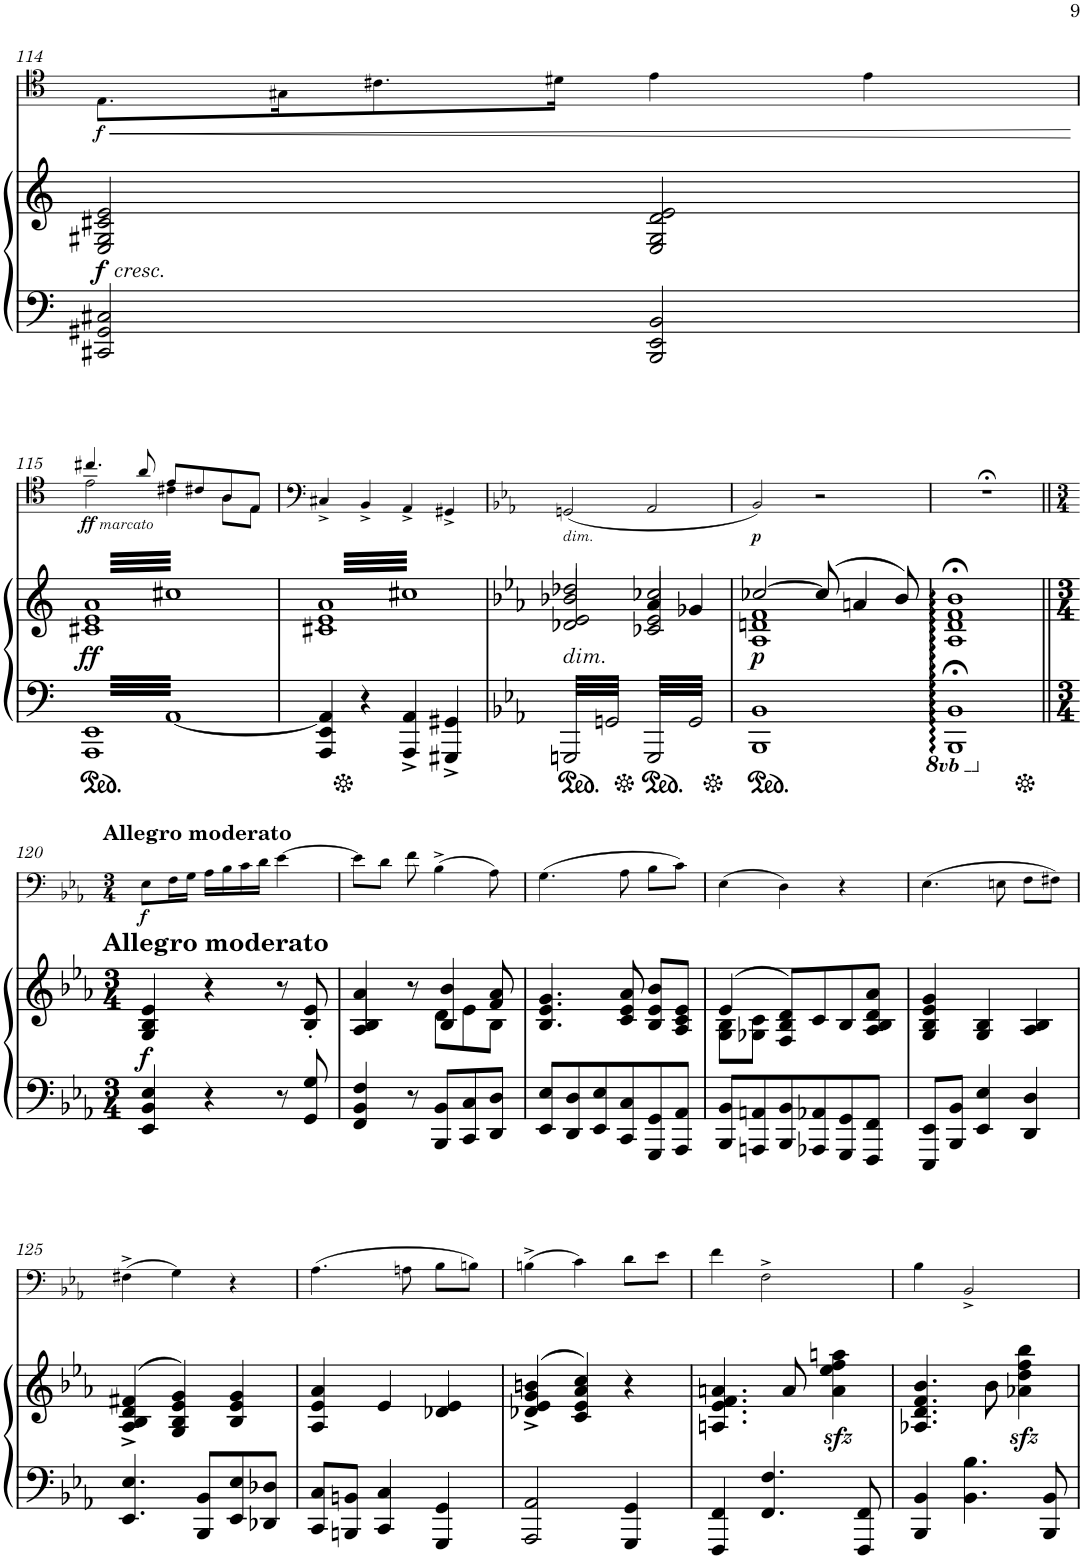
**kern	**kern	**dynam	**kern	**dynam
*part2	*part2	*part2	*part1	*part1
*staff3	*staff2	*staff2/3	*staff1	*staff1
*I"Piano	*	*	*I"Trombone	*
*I'Pno	*	*	*I'Trb	*
!!LO:PB:g=z
*clefF4	*clefG2	*	*clefF4	*
*k[]	*k[]	*	*k[]	*
*M4/4	*M4/4	*	*M4/4	*
*met(c)	*met(c)	*	*met(c)	*
=114	=114	=114	=114	=114
!	!LO:TX:b:i:t=cresc.	!	!	!
!	!	!LO:DY:b	!	!LO:HP:b
!	!	!	!	!LO:DY:n=1:b
2CC#X/ 2GG#X/ 2C#X/	2E/ 2G#X/ 2c#X/ 2e/	f	8.E\L	< f
.	.	.	16G#X\K	.
.	.	.	8.c#X\	.
.	.	.	16d#X\Jk	.
2BBB/ 2EE/ 2BB/	2E/ 2G#/ 2d/ 2e/	.	4e\	.
.	.	.	4e\	.
.	.	.	.	[
!!LO:LB:g=z
=115	=115	=115	=115	=115
*	*	*	*^	*
!	!	!	!LO:TX:b:i:t=marcato	!	!
!	!	!LO:DY:b	!	!	!LO:DY:b
*	*tremolo	*	*	*	*
3.AAA 3.EE	64c#X 64e 64aLLLL	ff	4.cc#X/	2e\	ff
.	64cc#X	.	.	.	.
.	64c#X 64e 64a	.	.	.	.
.	64cc#X	.	.	.	.
.	64c#X 64e 64a	.	.	.	.
.	64cc#X	.	.	.	.
.	64c#X 64e 64a	.	.	.	.
.	64cc#X	.	.	.	.
.	64c#X 64e 64a	.	.	.	.
.	64cc#X	.	.	.	.
.	64c#X 64e 64a	.	.	.	.
.	64cc#X	.	.	.	.
.	64c#X 64e 64a	.	.	.	.
.	64cc#X	.	.	.	.
.	64c#X 64e 64a	.	.	.	.
.	64cc#X	.	.	.	.
.	64c#X 64e 64a	.	.	.	.
.	64cc#X	.	.	.	.
.	64c#X 64e 64a	.	.	.	.
.	64cc#X	.	.	.	.
.	64c#X 64e 64a	.	.	.	.
.	64cc#X	.	.	.	.
.	64c#X 64e 64a	.	.	.	.
.	64cc#X	.	.	.	.
.	64c#X 64e 64a	.	8a/	.	.
.	64cc#X	.	.	.	.
.	64c#X 64e 64a	.	.	.	.
.	64cc#X	.	.	.	.
.	64c#X 64e 64a	.	.	.	.
.	64cc#X	.	.	.	.
.	64c#X 64e 64a	.	.	.	.
.	64cc#X	.	.	.	.
[3.AA	64c#X 64e 64a	.	8e/L	4c#X\	.
.	64cc#X	.	.	.	.
.	64c#X 64e 64a	.	.	.	.
.	64cc#X	.	.	.	.
.	64c#X 64e 64a	.	.	.	.
.	64cc#X	.	.	.	.
.	64c#X 64e 64a	.	.	.	.
.	64cc#X	.	.	.	.
.	64c#X 64e 64a	.	8c#X/	.	.
.	64cc#X	.	.	.	.
.	64c#X 64e 64a	.	.	.	.
.	64cc#X	.	.	.	.
.	64c#X 64e 64a	.	.	.	.
.	64cc#X	.	.	.	.
.	64c#X 64e 64a	.	.	.	.
.	64cc#X	.	.	.	.
.	64c#X 64e 64a	.	8A/	8A\L	.
.	64cc#X	.	.	.	.
.	64c#X 64e 64a	.	.	.	.
.	64cc#X	.	.	.	.
.	64c#X 64e 64a	.	.	.	.
.	64cc#X	.	.	.	.
.	64c#X 64e 64a	.	.	.	.
.	64cc#X	.	.	.	.
.	64c#X 64e 64a	.	8E/J	8E\J	.
.	64cc#X	.	.	.	.
.	64c#X 64e 64a	.	.	.	.
.	64cc#X	.	.	.	.
.	64c#X 64e 64a	.	.	.	.
.	64cc#X	.	.	.	.
.	64c#X 64e 64a	.	.	.	.
.	64cc#XJJJJ	.	.	.	.
*	*	*	*v	*v	*
=116	=116	=116	=116	=116
4AAA/ 4EE/ 4AA/]	64c#X 64e 64aLLLL	.	4C#X^/	.
.	64cc#X	.	.	.
.	64c#X 64e 64a	.	.	.
.	64cc#X	.	.	.
.	64c#X 64e 64a	.	.	.
.	64cc#X	.	.	.
.	64c#X 64e 64a	.	.	.
.	64cc#X	.	.	.
.	64c#X 64e 64a	.	.	.
.	64cc#X	.	.	.
.	64c#X 64e 64a	.	.	.
.	64cc#X	.	.	.
.	64c#X 64e 64a	.	.	.
.	64cc#X	.	.	.
.	64c#X 64e 64a	.	.	.
.	64cc#X	.	.	.
4r	64c#X 64e 64a	.	4BB^/	.
.	64cc#X	.	.	.
.	64c#X 64e 64a	.	.	.
.	64cc#X	.	.	.
.	64c#X 64e 64a	.	.	.
.	64cc#X	.	.	.
.	64c#X 64e 64a	.	.	.
.	64cc#X	.	.	.
.	64c#X 64e 64a	.	.	.
.	64cc#X	.	.	.
.	64c#X 64e 64a	.	.	.
.	64cc#X	.	.	.
.	64c#X 64e 64a	.	.	.
.	64cc#X	.	.	.
.	64c#X 64e 64a	.	.	.
.	64cc#X	.	.	.
4AAA/^ 4AA/^	64c#X 64e 64a	.	4AA^/	.
.	64cc#X	.	.	.
.	64c#X 64e 64a	.	.	.
.	64cc#X	.	.	.
.	64c#X 64e 64a	.	.	.
.	64cc#X	.	.	.
.	64c#X 64e 64a	.	.	.
.	64cc#X	.	.	.
.	64c#X 64e 64a	.	.	.
.	64cc#X	.	.	.
.	64c#X 64e 64a	.	.	.
.	64cc#X	.	.	.
.	64c#X 64e 64a	.	.	.
.	64cc#X	.	.	.
.	64c#X 64e 64a	.	.	.
.	64cc#X	.	.	.
4GGG#X/^ 4GG#X/^	64c#X 64e 64a	.	4GG#X^/	.
.	64cc#X	.	.	.
.	64c#X 64e 64a	.	.	.
.	64cc#X	.	.	.
.	64c#X 64e 64a	.	.	.
.	64cc#X	.	.	.
.	64c#X 64e 64a	.	.	.
.	64cc#X	.	.	.
.	64c#X 64e 64a	.	.	.
.	64cc#X	.	.	.
.	64c#X 64e 64a	.	.	.
.	64cc#X	.	.	.
.	64c#X 64e 64a	.	.	.
.	64cc#X	.	.	.
.	64c#X 64e 64a	.	.	.
.	64cc#XJJJJ	.	.	.
*	*Xtremolo	*	*	*
=117	=117	=117	=117	=117
*k[b-e-a-]	*k[b-e-a-]	*	*k[b-e-a-]	*
*	*^	*	*	*
!	!	!	!	!LO:TX:b:i:t=dim.	!
!	!LO:TX:b:i:t=dim.	!	!	!	!
6.GGGn/	2d-X/ 2e-/ 2dd-X/	2b-X/	.	(2GGn/	.
.	.	.	.	.	.
.	.	.	.	.	.
.	.	.	.	.	.
.	.	.	.	.	.
.	.	.	.	.	.
.	.	.	.	.	.
.	.	.	.	.	.
.	.	.	.	.	.
.	.	.	.	.	.
.	.	.	.	.	.
.	.	.	.	.	.
.	.	.	.	.	.
.	.	.	.	.	.
.	.	.	.	.	.
.	.	.	.	.	.
6.GGn/	.	.	.	.	.
.	.	.	.	.	.
.	.	.	.	.	.
.	.	.	.	.	.
.	.	.	.	.	.
.	.	.	.	.	.
.	.	.	.	.	.
.	.	.	.	.	.
.	.	.	.	.	.
.	.	.	.	.	.
.	.	.	.	.	.
.	.	.	.	.	.
.	.	.	.	.	.
.	.	.	.	.	.
.	.	.	.	.	.
.	.	.	.	.	.
6.GGG/	2c-X/ 2e-/ 2cc-X/	4a-/	.	2AA-/	.
6.GG/	.	4g-X/	.	.	.
=118	=118	=118	=118	=118	=118
!	!	!	!LO:DY:b	!	!LO:DY:b
1BBB- 1BB-	[2cc-X/	1A- 1dn 1f	p	2BB-/)	p
.	(8cc-/]	.	.	2r	.
.	4an/	.	.	.	.
.	8b-/)	.	.	.	.
*	*v	*v	*	*	*
=119	=119	=119	=119	=119
*8ba	*	*	*	*
1BBBB-;< 1BBB-;<	1A-;< 1d;< 1f;< 1b-;<	.	1r;<	.
!!LO:LB:g=z
=120||	=120||	=120||	=120||	=120||
*M3/4	*M3/4	*	*M3/4	*
*X8ba	*	*	*	*
!	!	!	!LO:TX:a:B:t=Allegro moderato	!
!	!LO:TX:a:B:t=Allegro moderato	!	!	!
!	!	!LO:DY:b	!	!LO:DY:b
4EE-/ 4BB-/ 4E-/	4G/ 4B-/ 4e-/	f	8E-\L	f
.	.	.	16F\L	.
.	.	.	16G\JJ	.
4r	4r	.	16A-\LL	.
.	.	.	16B-\	.
.	.	.	16c\	.
.	.	.	16d\JJ	.
8r	8r	.	[4e-\	.
8GG/ 8G/	8B-/' 8e-/'	.	.	.
=121	=121	=121	=121	=121
*	*^	*	*	*
4FF/ 4BB-/ 4F/	4A-/ 4a-/	4B-/	.	8e-\L]	.
.	.	.	.	8d\J	.
8r	8r	8ryy	.	8f\	.
8BBB-/ 8BB-/L	4B-/ 4b-/	8d\L	.	(4B-^\	.
8CC/ 8C/	.	8e-\	.	.	.
8DD/ 8D/J	8f/ 8a-/	8B-\J	.	8A-\)	.
*	*v	*v	*	*	*
=122	=122	=122	=122	=122
8EE-/ 8E-/L	4.B-/ 4.e-/ 4.g/	.	(4.G\	.
8DD/ 8D/	.	.	.	.
8EE-/ 8E-/	.	.	.	.
8CC/ 8C/	8c/ 8e-/ 8a-/	.	8A-\	.
8GGG/ 8GG/	8B-/ 8e-/ 8b-/L	.	8B-\L	.
8AAA-/ 8AA-/J	8A-/ 8c/ 8e-/J	.	8c\J)	.
=123	=123	=123	=123	=123
*	*^	*	*	*
8BBB-/ 8BB-/L	(4e-/	8G\ 8B-\L	.	(4E-\	.
8AAAn/ 8AAn/	.	8G-X\ 8c\J	.	.	.
8BBB-/ 8BB-/	8F/ 8B-/ 8d/L)	4ryy	.	4D\)	.
8AAA-X/ 8AA-X/	8c/	.	.	.	.
8GGG/ 8GG/	8B-/	4ryy	.	4r	.
8FFF/ 8FF/J	8A-/ 8B-/ 8d/ 8a-/J	.	.	.	.
*	*v	*v	*	*	*
=124	=124	=124	=124	=124
8EEE-/ 8EE-/L	4G/ 4B-/ 4e-/ 4g/	.	(4.E-\	.
8BBB-/ 8BB-/J	.	.	.	.
4EE-/ 4E-/	4G/ 4B-/	.	.	.
.	.	.	8En\	.
4DD/ 4D/	4A-/ 4B-/	.	8F\L	.
.	.	.	8F#X\J)	.
!!LO:LB:g=z
=125	=125	=125	=125	=125
4.EE-/ 4.E-/	(>4A-/^ 4B-/^ 4d/^ 4f#X/^	.	(4F#X^\	.
.	4G/ 4B-/ 4e-/ 4g/)	.	4G\)	.
8BBB-/ 8BB-/L	.	.	.	.
8EE-/ 8E-/	4B-/ 4e-/ 4g/	.	4r	.
8DD-X/ 8D-X/J	.	.	.	.
=126	=126	=126	=126	=126
8CC/ 8C/L	4A-/ 4e-/ 4a-/	.	(4.A-\	.
8BBBn/ 8BBn/J	.	.	.	.
4CC/ 4C/	4e-/	.	.	.
.	.	.	8An\	.
4GGG/ 4GG/	4d-X/ 4e-/	.	8B-\L	.
.	.	.	8Bn\J)	.
=127	=127	=127	=127	=127
2AAA-/ 2AA-/	(>4d-X/^ 4e-/^ 4g/^ 4bn/^	.	(4Bn^\	.
.	4c/ 4e-/ 4a-/ 4cc/)	.	4c\)	.
4GGG/ 4GG/	4r	.	8d\L	.
.	.	.	8e-\J	.
=128	=128	=128	=128	=128
4FFF/ 4FF/	4.An/ 4.e-/ 4.f/ 4.an/	.	4f\	.
4.FF/ 4.F/	.	.	2F^\	.
.	8a/	.	.	.
.	4a\zz< 4ee-\zz< 4ff\zz< 4aan\zz<	.	.	.
8FFF/ 8FF/	.	.	.	.
=129	=129	=129	=129	=129
4BBB-/ 4BB-/	4.A-X/ 4.d/ 4.f/ 4.b-/	.	4B-\	.
4.BB-\ 4.B-\	.	.	2BB-^/	.
.	8b-\	.	.	.
.	4a-X\zz< 4dd\zz< 4ff\zz< 4bb-\zz<	.	.	.
8BBB-/ 8BB-/	.	.	.	.
=	=	=	=	=
*-	*-	*-	*-	*-
